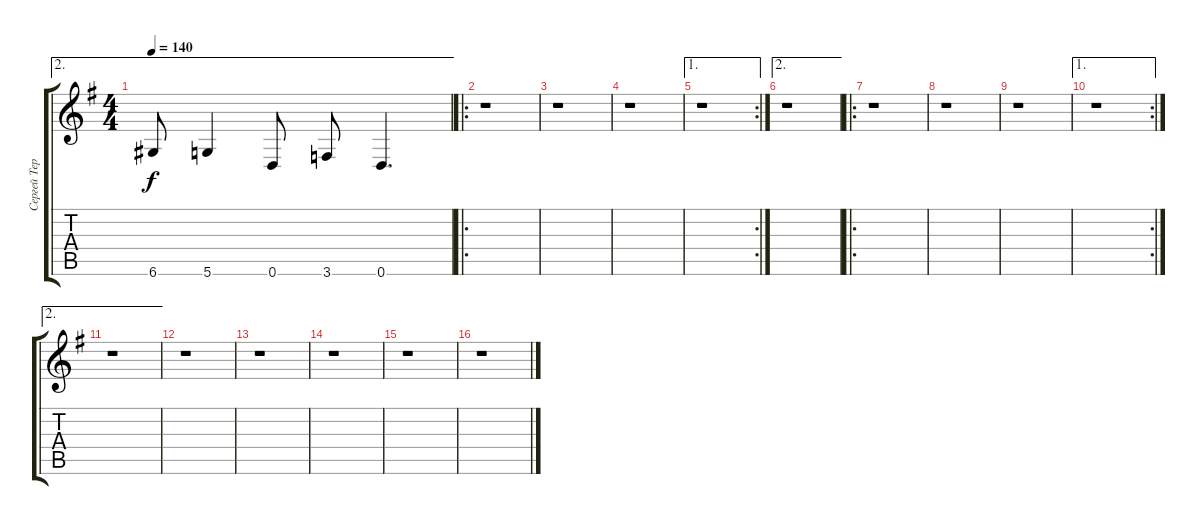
\track ("Сергей Терентьев" "Сергей Тер") {instrument distortionguitar}
\staff {score tabs}
\tuning (D4 A3 F3 C3 G2 D2) {hide}
\ae 2
\ts (4 4)
\tempo 140
\clef g2
\ks g
6.6.8{dy f} 5.6.4 0.6.8 3.6.8 0.6.4{d} |
\ro
r.1 |
r.1 |
r.1 |
\ae 1
\rc 2
r.1 |
\ae 2
r.1 |
\ro
r.1 |
r.1 |
r.1 |
\ae 1
\rc 2
r.1 |
\ae 2
r.1 |
r.1 |
r.1 |
r.1 |
r.1 |
r.1
